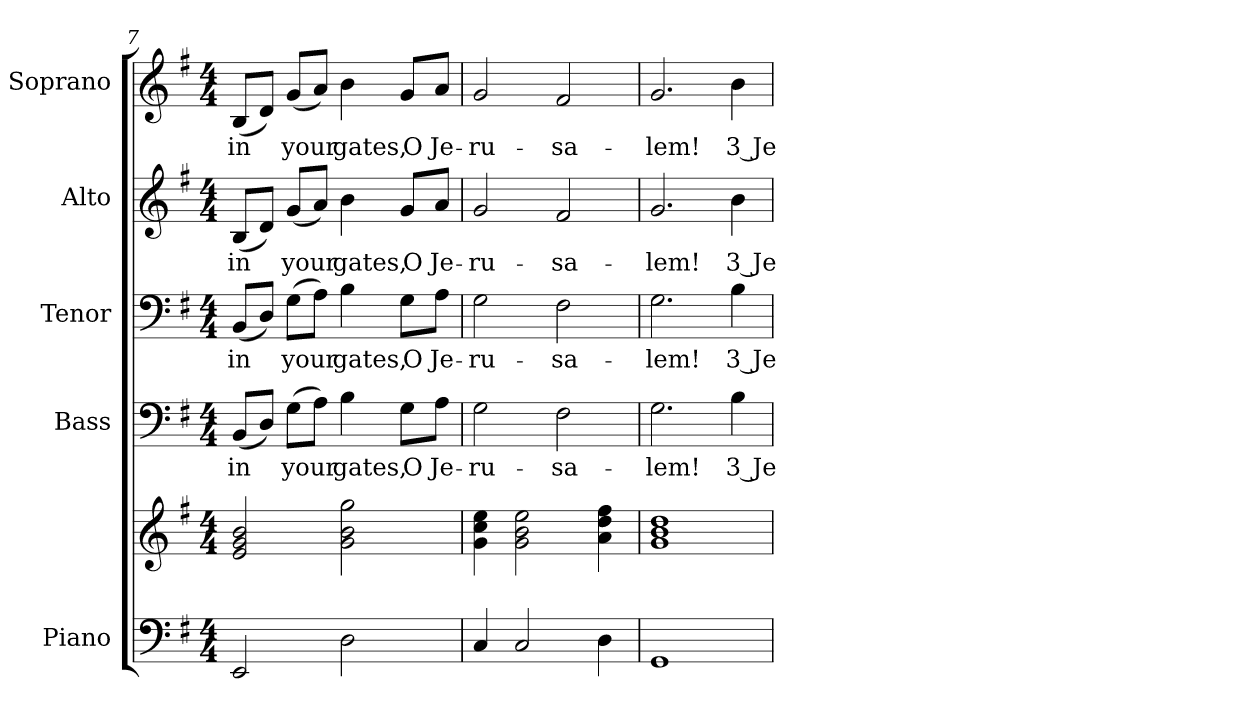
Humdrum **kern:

**kern	**kern	**kern	**text	**kern	**text	**kern	**text	**kern	**text
*part5	*part5	*part4	*part4	*part3	*part3	*part2	*part2	*part1	*part1
*staff6	*staff5	*staff4	*staff4	*staff3	*staff3	*staff2	*staff2	*staff1	*staff1
*I"Piano	*	*I"Bass	*	*I"Tenor	*	*I"Alto	*	*I"Soprano	*
*I'Pno.	*	*I'B.	*	*I'T.	*	*I'A.	*	*I'S.	*
*clefF4	*clefG2	*clefF4	*	*clefF4	*	*clefG2	*	*clefG2	*
*k[f#]	*k[f#]	*k[f#]	*	*k[f#]	*	*k[f#]	*	*k[f#]	*
*G:	*G:	*G:	*	*G:	*	*G:	*	*G:	*
*M4/4	*M4/4	*M4/4	*	*M4/4	*	*M4/4	*	*M4/4	*
=7	=7	=7	=7	=7	=7	=7	=7	=7	=7
!	!	!	!LO:LY:b:color=#000000	!	!	!	!	!	!
!	!	!	!	!	!LO:LY:b:color=#000000	!	!	!	!
!	!	!	!	!	!	!	!LO:LY:b:color=#000000	!	!
!	!	!	!	!	!	!	!	!	!LO:LY:b:color=#000000
2EEi/	2ei/ 2gi 2bi	(8BBi/L	-in	(8BBi/L	-in	(8Bi/L	-in	(8Bi/L	-in
.	.	8Di/J)	.	8Di/J)	.	8di/J)	.	8di/J)	.
!	!	!	!LO:LY:b:color=#000000	!	!	!	!	!	!
!	!	!	!	!	!LO:LY:b:color=#000000	!	!	!	!
!	!	!	!	!	!	!	!LO:LY:b:color=#000000	!	!
!	!	!	!	!	!	!	!	!	!LO:LY:b:color=#000000
.	.	(8Gi\L	your	(8Gi\L	your	(8gi/L	your	(8gi/L	your
.	.	8Ai\J)	.	8Ai\J)	.	8ai/J)	.	8ai/J)	.
!	!	!	!LO:LY:b:color=#000000	!	!	!	!	!	!
!	!	!	!	!	!LO:LY:b:color=#000000	!	!	!	!
!	!	!	!	!	!	!	!LO:LY:b:color=#000000	!	!
!	!	!	!	!	!	!	!	!	!LO:LY:b:color=#000000
2Di\	2gi\ 2bi 2ggi	4Bi\	gates,	4Bi\	gates,	4bi\	gates,	4bi\	gates,
!	!	!	!LO:LY:b:color=#000000	!	!	!	!	!	!
!	!	!	!	!	!LO:LY:b:color=#000000	!	!	!	!
!	!	!	!	!	!	!	!LO:LY:b:color=#000000	!	!
!	!	!	!	!	!	!	!	!	!LO:LY:b:color=#000000
.	.	8Gi\L	O	8Gi\L	O	8gi/L	O	8gi/L	O
!	!	!	!LO:LY:b:color=#000000	!	!	!	!	!	!
!	!	!	!	!	!LO:LY:b:color=#000000	!	!	!	!
!	!	!	!	!	!	!	!LO:LY:b:color=#000000	!	!
!	!	!	!	!	!	!	!	!	!LO:LY:b:color=#000000
.	.	8Ai\J	Je-	8Ai\J	Je-	8ai/J	Je-	8ai/J	Je-
!!LO:PB:g=z
=8	=8	=8	=8	=8	=8	=8	=8	=8	=8
!	!	!	!LO:LY:b:color=#000000	!	!	!	!	!	!
!	!	!	!	!	!LO:LY:b:color=#000000	!	!	!	!
!	!	!	!	!	!	!	!LO:LY:b:color=#000000	!	!
!	!	!	!	!	!	!	!	!	!LO:LY:b:color=#000000
4Ci/	4gi\ 4cci 4eei	2Gi\	-ru-	2Gi\	-ru-	2gi/	-ru-	2gi/	-ru-
2Ci/	2gi\ 2bi 2eei	.	.	.	.	.	.	.	.
!	!	!	!LO:LY:b:color=#000000	!	!	!	!	!	!
!	!	!	!	!	!LO:LY:b:color=#000000	!	!	!	!
!	!	!	!	!	!	!	!LO:LY:b:color=#000000	!	!
!	!	!	!	!	!	!	!	!	!LO:LY:b:color=#000000
.	.	2F#i\	-sa-	2F#i\	-sa-	2f#i/	-sa-	2f#i/	-sa-
4Di\	4ai\ 4ddi 4ff#i	.	.	.	.	.	.	.	.
=9	=9	=9	=9	=9	=9	=9	=9	=9	=9
!	!	!	!LO:LY:b:color=#000000	!	!	!	!	!	!
!	!	!	!	!	!LO:LY:b:color=#000000	!	!	!	!
!	!	!	!	!	!	!	!LO:LY:b:color=#000000	!	!
!	!	!	!	!	!	!	!	!	!LO:LY:b:color=#000000
1GGi	1gi 1bi 1ddi	2.Gi\	-lem!	2.Gi\	-lem!	2.gi/	-lem!	2.gi/	-lem!
!	!	!	!LO:LY:b:color=#000000	!	!	!	!	!	!
!	!	!	!	!	!LO:LY:b:color=#000000	!	!	!	!
!	!	!	!	!	!	!	!LO:LY:b:color=#000000	!	!
!	!	!	!	!	!	!	!	!	!LO:LY:b:color=#000000
.	.	4Bi\	3 Je-	4Bi\	3 Je-	4bi\	3 Je-	4bi\	3 Je-
=	=	=	=	=	=	=	=	=	=
*-	*-	*-	*-	*-	*-	*-	*-	*-	*-
